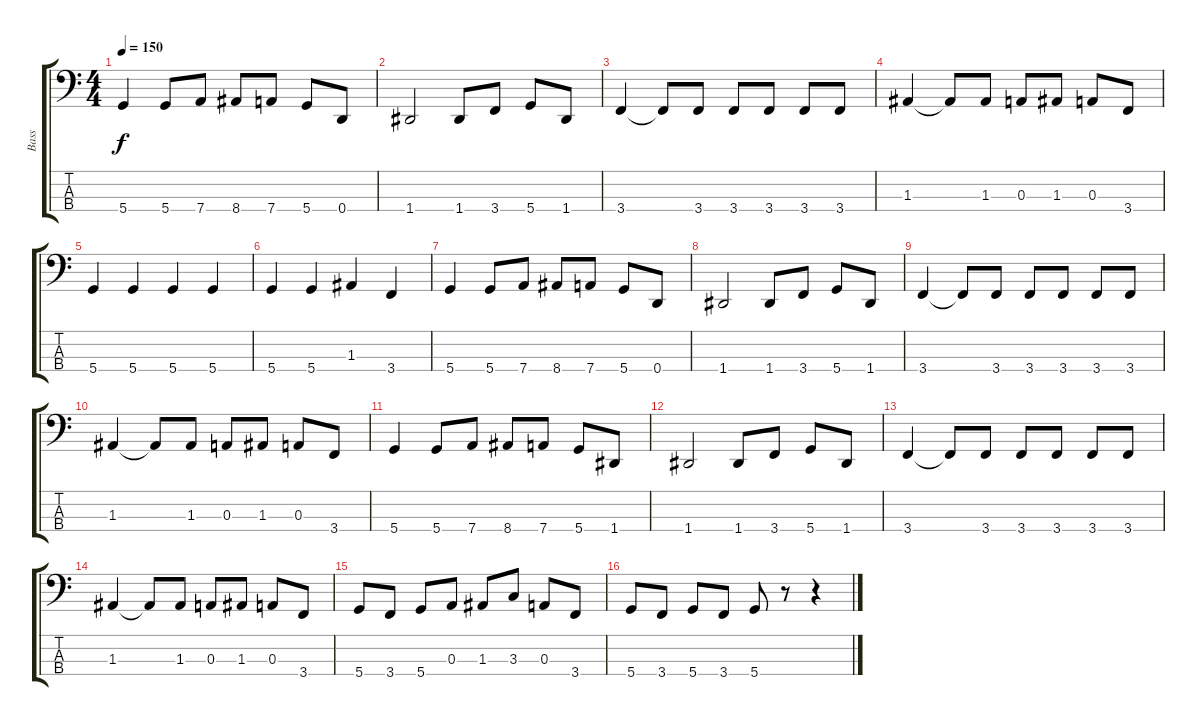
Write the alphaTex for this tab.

\track ("Bass" "Bass") {instrument acousticguitarnylon}
\staff {score tabs}
\tuning (G2 D2 A1 D1) {hide}
\ts (4 4)
\tempo 150
\clef f4
\ks c
5.4.4{dy f} 5.4.8 7.4.8 8.4.8 7.4.8 5.4.8 0.4.8 |
1.4.2 1.4.8 3.4.8 5.4.8 1.4.8 |
3.4.4 3.4{t}.8 3.4.8 3.4.8 3.4.8 3.4.8 3.4.8 |
1.3.4 1.3{t}.8 1.3.8 0.3.8 1.3.8 0.3.8 3.4.8 |
5.4.4 5.4.4 5.4.4 5.4.4 |
5.4.4 5.4.4 1.3.4 3.4.4 |
5.4.4 5.4.8 7.4.8 8.4.8 7.4.8 5.4.8 0.4.8 |
1.4.2 1.4.8 3.4.8 5.4.8 1.4.8 |
3.4.4 3.4{t}.8 3.4.8 3.4.8 3.4.8 3.4.8 3.4.8 |
1.3.4 1.3{t}.8 1.3.8 0.3.8 1.3.8 0.3.8 3.4.8 |
5.4.4 5.4.8 7.4.8 8.4.8 7.4.8 5.4.8 1.4.8 |
1.4.2 1.4.8 3.4.8 5.4.8 1.4.8 |
3.4.4 3.4{t}.8 3.4.8 3.4.8 3.4.8 3.4.8 3.4.8 |
1.3.4 1.3{t}.8 1.3.8 0.3.8 1.3.8 0.3.8 3.4.8 |
5.4.8 3.4.8 5.4.8 0.3.8 1.3.8 3.3.8 0.3.8 3.4.8 |
5.4.8 3.4.8 5.4.8 3.4.8 5.4.8 r.8 r.4
